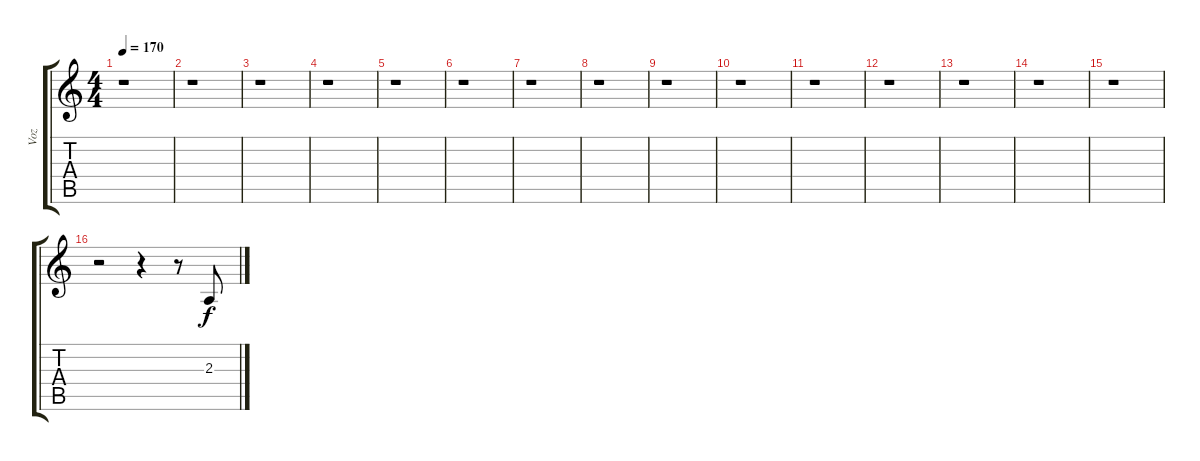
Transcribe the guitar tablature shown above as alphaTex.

\track ("Voz" "Voz") {instrument lead8bassandlead}
\staff {score tabs}
\tuning (E4 B3 G3 D3 A2 E2) {hide}
\ts (4 4)
\tempo 170
\clef g2
\ks c
r.1{dy f instrument lead8bassandlead} |
r.1 |
r.1 |
r.1 |
r.1 |
r.1 |
r.1 |
r.1 |
r.1 |
r.1 |
r.1 |
r.1 |
r.1 |
r.1 |
r.1 |
r.2 r.4 r.8 2.3.8
